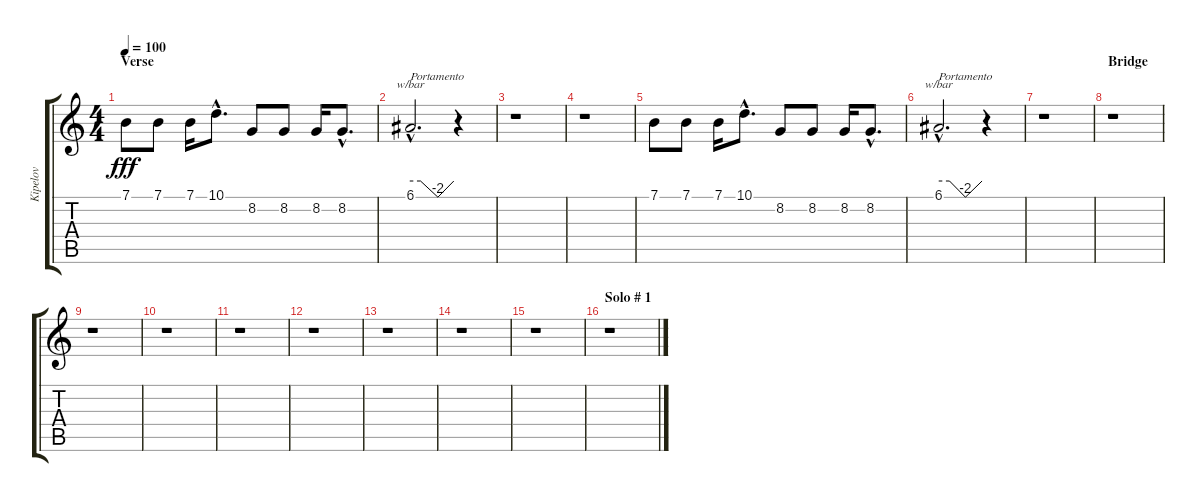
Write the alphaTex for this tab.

\track ("Kipelov" "Kipelov") {instrument tenorsax}
\staff {score tabs}
\tuning (E4 B3 G3 D3 A2 E2) {hide}
\ts (4 4)
\section ("" "Verse")
\tempo 100
\clef g2
\ks c
7.1.8{dy fff} 7.1.8 7.1.16 10.1{hac}.8{d} 8.2.8 8.2.8 8.2.16 8.2{hac}.8{d} |
6.1{hac}.2{d tbe (custom default 0 0 14 0 38 -8 60 0) txt "Portamento"} r.4 |
r.1 |
r.1 |
7.1.8 7.1.8 7.1.16 10.1{hac}.8{d} 8.2.8 8.2.8 8.2.16 8.2{hac}.8{d} |
6.1{hac}.2{d tbe (custom default 0 0 15 0 37 -8 60 0) txt "Portamento"} r.4 |
r.1 |
\section ("" "Bridge")
r.1 |
r.1 |
r.1 |
r.1 |
r.1 |
r.1 |
r.1 |
r.1 |
\section ("" "Solo # 1")
r.1
